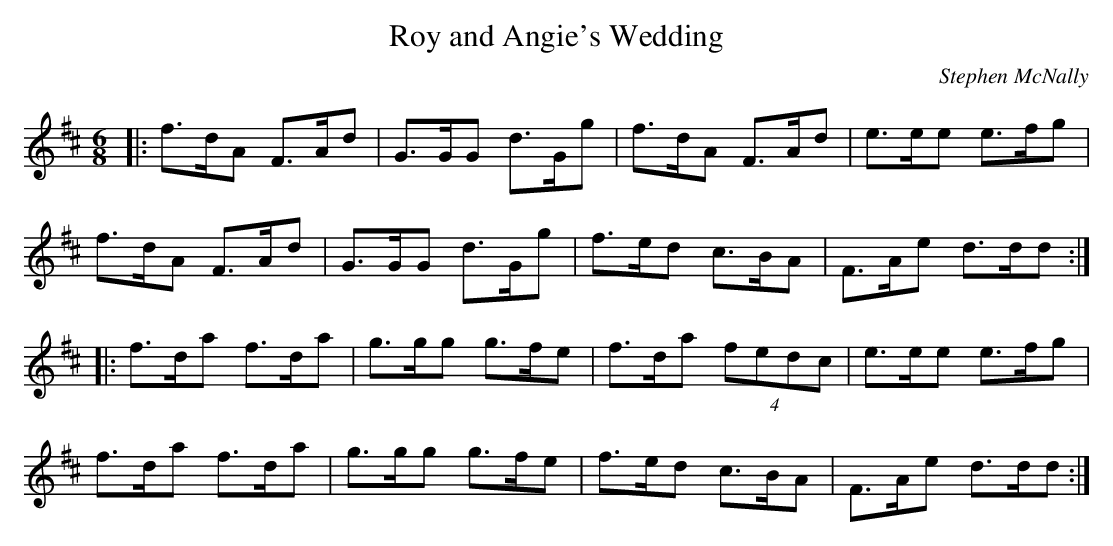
X:1
T:Roy and Angie's Wedding
M:6/8
L:1/8
C:Stephen McNally
K:D
|:f>dA F>Ad|G>GG d>Gg|f>dA F>Ad|e>ee e>fg|!
f>dA F>Ad|G>GG d>Gg|f>ed c>BA|F>Ae d>dd:|!
|:f>da f>da|g>gg g>fe|f>da (4fedc|e>ee e>fg|!
f>da f>da|g>gg g>fe|f>ed c>BA|F>Ae d>dd:|!
